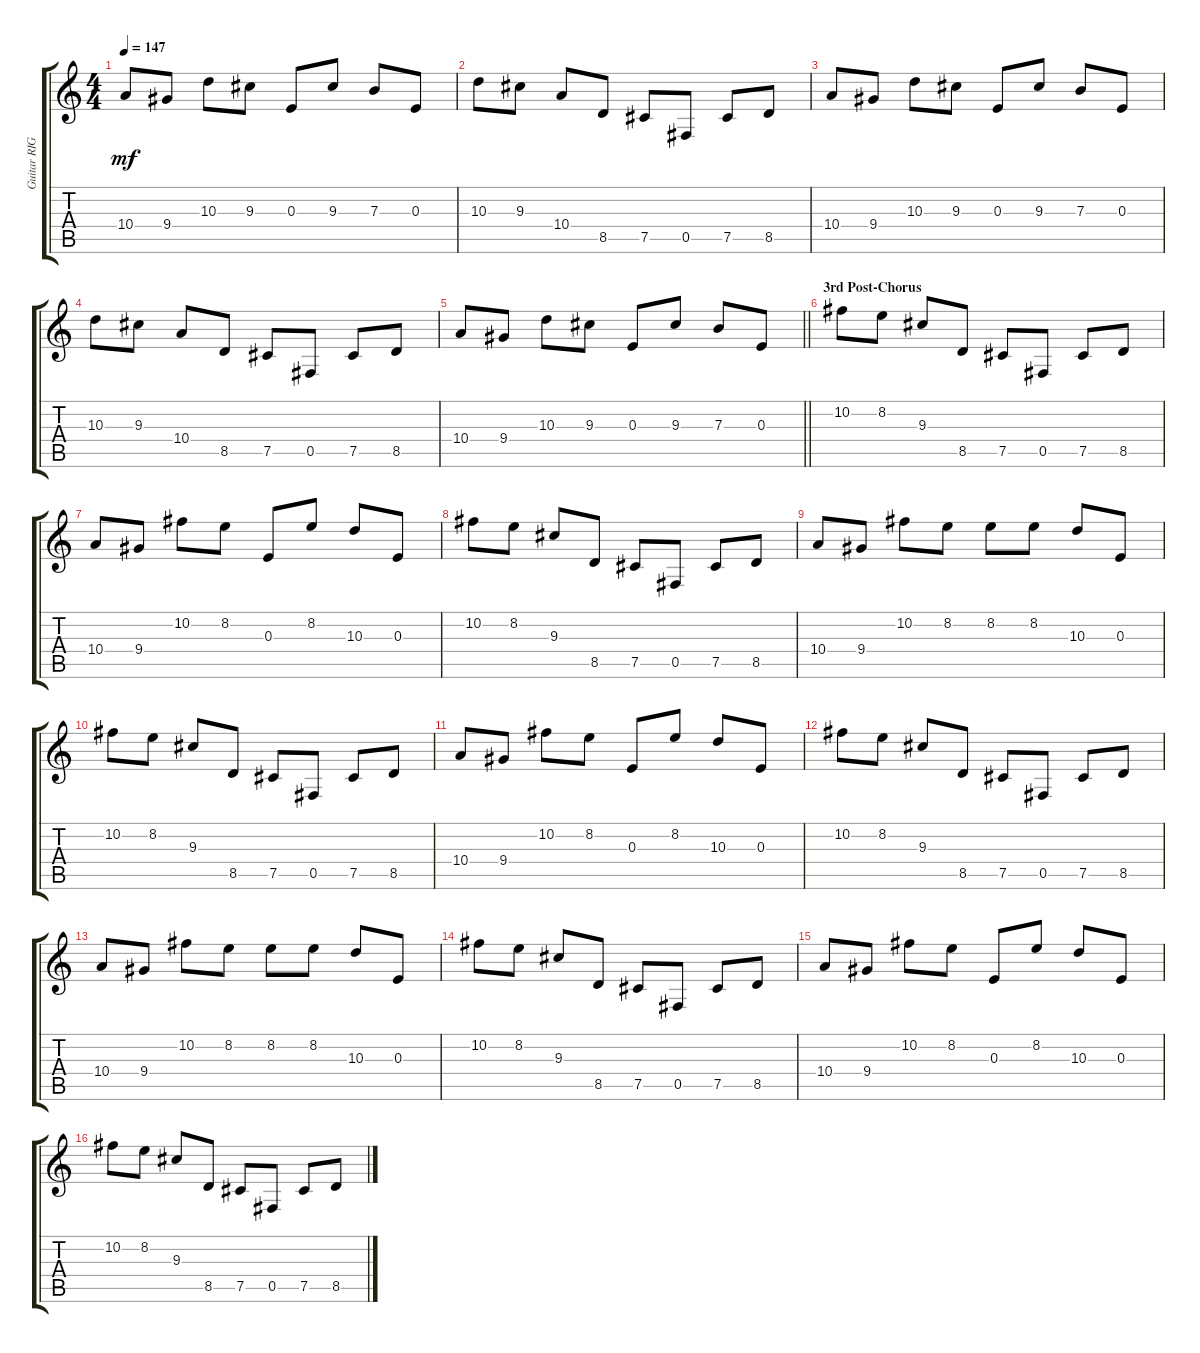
\track ("Guitar RIGHT 2" "Guitar RIG") {instrument overdrivenguitar}
\staff {score tabs}
\tuning (Db4 Ab3 E3 B2 Gb2 B1) {hide}
\ts (4 4)
\tempo 147
\clef g2
\ks c
10.4.8{dy mf} 9.4.8 10.3.8 9.3.8 0.3.8 9.3.8 7.3.8 0.3.8 |
10.3.8 9.3.8 10.4.8 8.5.8 7.5.8 0.5.8 7.5.8 8.5.8 |
10.4.8 9.4.8 10.3.8 9.3.8 0.3.8 9.3.8 7.3.8 0.3.8 |
10.3.8 9.3.8 10.4.8 8.5.8 7.5.8 0.5.8 7.5.8 8.5.8 |
\barLineRight lightlight
10.4.8 9.4.8 10.3.8 9.3.8 0.3.8 9.3.8 7.3.8 0.3.8 |
\section ("" "3rd Post-Chorus")
10.2.8 8.2.8 9.3.8 8.5.8 7.5.8 0.5.8 7.5.8 8.5.8 |
10.4.8 9.4.8 10.2.8 8.2.8 0.3.8 8.2.8 10.3.8 0.3.8 |
10.2.8 8.2.8 9.3.8 8.5.8 7.5.8 0.5.8 7.5.8 8.5.8 |
10.4.8 9.4.8 10.2.8 8.2.8 8.2.8 8.2.8 10.3.8 0.3.8 |
10.2.8 8.2.8 9.3.8 8.5.8 7.5.8 0.5.8 7.5.8 8.5.8 |
10.4.8 9.4.8 10.2.8 8.2.8 0.3.8 8.2.8 10.3.8 0.3.8 |
10.2.8 8.2.8 9.3.8 8.5.8 7.5.8 0.5.8 7.5.8 8.5.8 |
10.4.8 9.4.8 10.2.8 8.2.8 8.2.8 8.2.8 10.3.8 0.3.8 |
10.2.8 8.2.8 9.3.8 8.5.8 7.5.8 0.5.8 7.5.8 8.5.8 |
10.4.8 9.4.8 10.2.8 8.2.8 0.3.8 8.2.8 10.3.8 0.3.8 |
10.2.8 8.2.8 9.3.8 8.5.8 7.5.8 0.5.8 7.5.8 8.5.8
